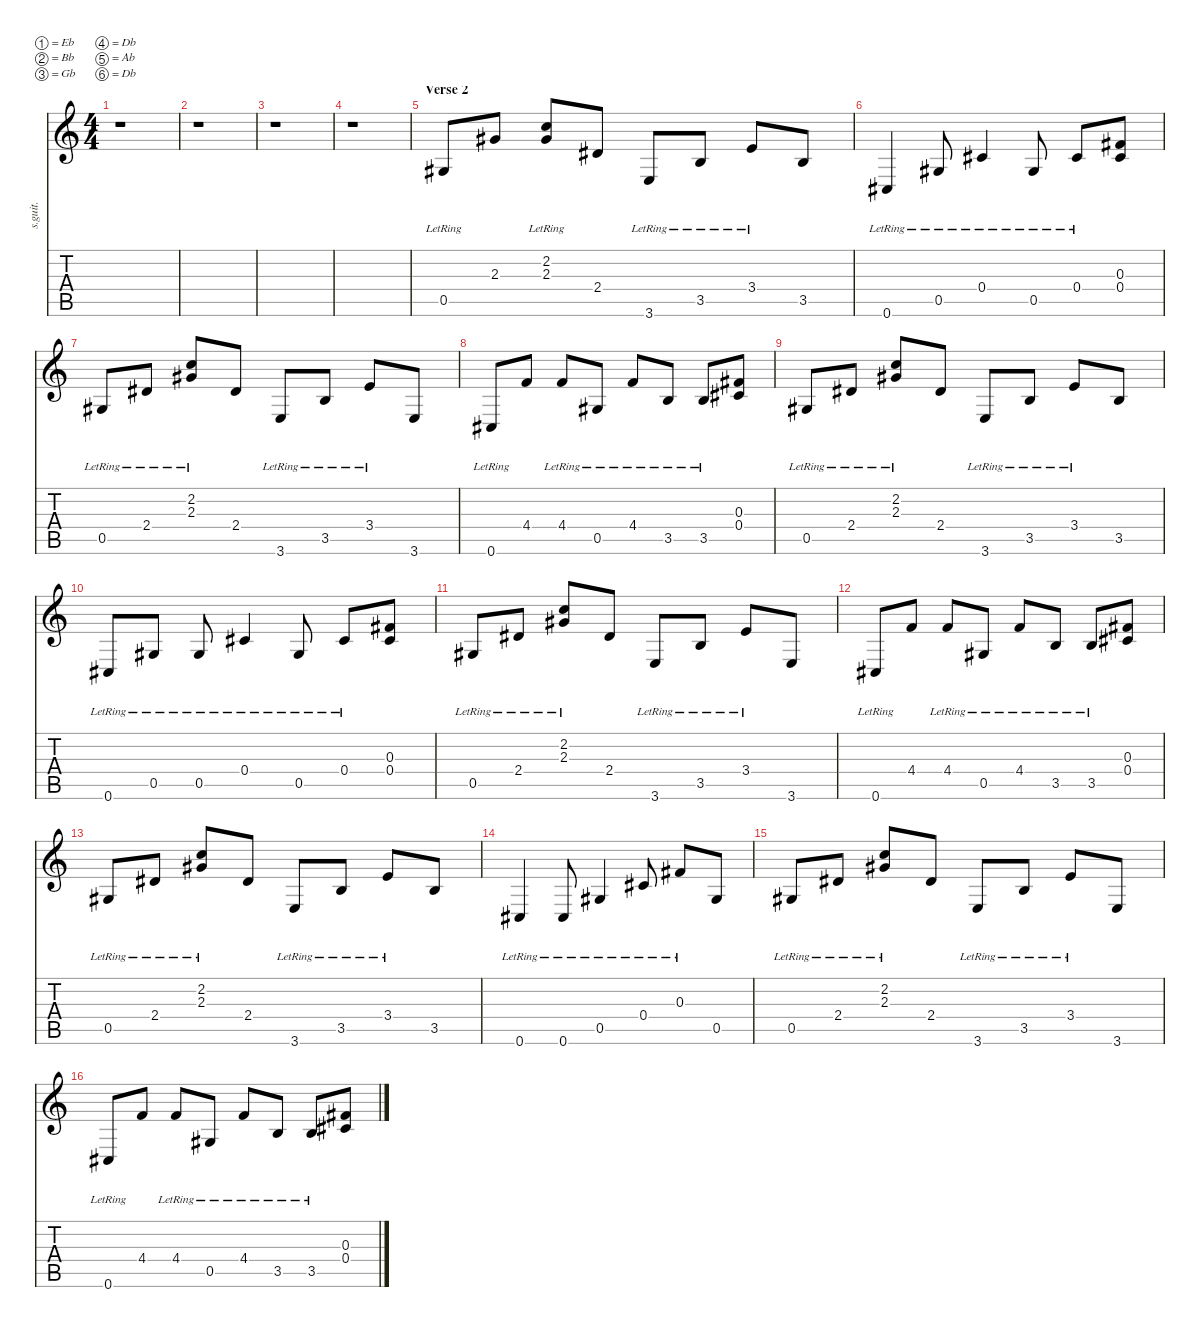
\defaultSystemsLayout 4
\hideDynamics
\bracketExtendMode nobrackets
\track ("Kurt Cobain - Clean Guitar" "s.guit.") {instrument electricguitarclean}
\staff {score tabs}
\tuning (Eb4 Bb3 Gb3 Db3 Ab2 Db2)
\ts (4 4)
\tempo (100 hide)
\clef g2
\ks c
r.1{dy f} |
r.1 |
r.1 |
r.1 |
\section ("" "Verse 2")
0.5{lr acc #}.8{lyrics (0 "") lyrics (1 "") lyrics (2 "") lyrics (3 "") lyrics (4 "") dy mf} 2.3{acc #}.8{lyrics (0 "") lyrics (1 "") lyrics (2 "") lyrics (3 "") lyrics (4 "")} (2.2{lr} 2.3{lr acc #}).8{lyrics (0 "") lyrics (1 "") lyrics (2 "") lyrics (3 "") lyrics (4 "")} 2.4{acc #}.8{lyrics (0 "") lyrics (1 "") lyrics (2 "") lyrics (3 "") lyrics (4 "")} 3.6{lr}.8{lyrics (0 "") lyrics (1 "") lyrics (2 "") lyrics (3 "") lyrics (4 "")} 3.5{lr}.8{lyrics (0 "") lyrics (1 "") lyrics (2 "") lyrics (3 "") lyrics (4 "")} 3.4{lr}.8{lyrics (0 "") lyrics (1 "") lyrics (2 "") lyrics (3 "") lyrics (4 "")} 3.5.8{lyrics (0 "") lyrics (1 "") lyrics (2 "") lyrics (3 "") lyrics (4 "")} |
0.6{lr acc #}.4{lyrics (0 "") lyrics (1 "") lyrics (2 "") lyrics (3 "") lyrics (4 "")} 0.5{lr acc #}.8{lyrics (0 "") lyrics (1 "") lyrics (2 "") lyrics (3 "") lyrics (4 "")} 0.4{lr acc #}.4{lyrics (0 "") lyrics (1 "") lyrics (2 "") lyrics (3 "") lyrics (4 "")} 0.5{lr acc #}.8{lyrics (0 "") lyrics (1 "") lyrics (2 "") lyrics (3 "") lyrics (4 "")} 0.4{lr acc #}.8{lyrics (0 "") lyrics (1 "") lyrics (2 "") lyrics (3 "") lyrics (4 "")} (0.3{acc #} 0.4{acc #}).8{lyrics (0 "") lyrics (1 "") lyrics (2 "") lyrics (3 "") lyrics (4 "")} |
0.5{lr acc #}.8{lyrics (0 "") lyrics (1 "") lyrics (2 "") lyrics (3 "") lyrics (4 "")} 2.4{lr acc #}.8{lyrics (0 "") lyrics (1 "") lyrics (2 "") lyrics (3 "") lyrics (4 "")} (2.2{lr} 2.3{lr acc #}).8{lyrics (0 "") lyrics (1 "") lyrics (2 "") lyrics (3 "") lyrics (4 "")} 2.4{acc #}.8{lyrics (0 "") lyrics (1 "") lyrics (2 "") lyrics (3 "") lyrics (4 "")} 3.6{lr}.8{lyrics (0 "") lyrics (1 "") lyrics (2 "") lyrics (3 "") lyrics (4 "")} 3.5{lr}.8{lyrics (0 "") lyrics (1 "") lyrics (2 "") lyrics (3 "") lyrics (4 "")} 3.4{lr}.8{lyrics (0 "") lyrics (1 "") lyrics (2 "") lyrics (3 "") lyrics (4 "")} 3.6.8{lyrics (0 "") lyrics (1 "") lyrics (2 "") lyrics (3 "") lyrics (4 "") dy f} |
0.6{lr acc #}.8{lyrics (0 "") lyrics (1 "") lyrics (2 "") lyrics (3 "") lyrics (4 "") dy mf} 4.4.8{lyrics (0 "") lyrics (1 "") lyrics (2 "") lyrics (3 "") lyrics (4 "")} 4.4{lr}.8{lyrics (0 "") lyrics (1 "") lyrics (2 "") lyrics (3 "") lyrics (4 "")} 0.5{lr acc #}.8{lyrics (0 "") lyrics (1 "") lyrics (2 "") lyrics (3 "") lyrics (4 "")} 4.4{lr}.8{lyrics (0 "") lyrics (1 "") lyrics (2 "") lyrics (3 "") lyrics (4 "")} 3.5{lr}.8{lyrics (0 "") lyrics (1 "") lyrics (2 "") lyrics (3 "") lyrics (4 "")} 3.5{lr}.8{lyrics (0 "") lyrics (1 "") lyrics (2 "") lyrics (3 "") lyrics (4 "")} (0.3{acc #} 0.4{acc #}).8{lyrics (0 "") lyrics (1 "") lyrics (2 "") lyrics (3 "") lyrics (4 "")} |
0.5{lr acc #}.8{lyrics (0 "") lyrics (1 "") lyrics (2 "") lyrics (3 "") lyrics (4 "")} 2.4{lr acc #}.8{lyrics (0 "") lyrics (1 "") lyrics (2 "") lyrics (3 "") lyrics (4 "")} (2.2{lr} 2.3{lr acc #}).8{lyrics (0 "") lyrics (1 "") lyrics (2 "") lyrics (3 "") lyrics (4 "")} 2.4{acc #}.8{lyrics (0 "") lyrics (1 "") lyrics (2 "") lyrics (3 "") lyrics (4 "")} 3.6{lr}.8{lyrics (0 "") lyrics (1 "") lyrics (2 "") lyrics (3 "") lyrics (4 "")} 3.5{lr}.8{lyrics (0 "") lyrics (1 "") lyrics (2 "") lyrics (3 "") lyrics (4 "")} 3.4{lr}.8{lyrics (0 "") lyrics (1 "") lyrics (2 "") lyrics (3 "") lyrics (4 "")} 3.5.8{lyrics (0 "") lyrics (1 "") lyrics (2 "") lyrics (3 "") lyrics (4 "")} |
0.6{lr acc #}.8{lyrics (0 "") lyrics (1 "") lyrics (2 "") lyrics (3 "") lyrics (4 "")} 0.5{lr acc #}.8{lyrics (0 "") lyrics (1 "") lyrics (2 "") lyrics (3 "") lyrics (4 "")} 0.5{lr acc #}.8{lyrics (0 "") lyrics (1 "") lyrics (2 "") lyrics (3 "") lyrics (4 "")} 0.4{lr acc #}.4{lyrics (0 "") lyrics (1 "") lyrics (2 "") lyrics (3 "") lyrics (4 "")} 0.5{lr acc #}.8{lyrics (0 "") lyrics (1 "") lyrics (2 "") lyrics (3 "") lyrics (4 "")} 0.4{lr acc #}.8{lyrics (0 "") lyrics (1 "") lyrics (2 "") lyrics (3 "") lyrics (4 "")} (0.3{acc #} 0.4{acc #}).8{lyrics (0 "") lyrics (1 "") lyrics (2 "") lyrics (3 "") lyrics (4 "")} |
0.5{lr acc #}.8{lyrics (0 "") lyrics (1 "") lyrics (2 "") lyrics (3 "") lyrics (4 "")} 2.4{lr acc #}.8{lyrics (0 "") lyrics (1 "") lyrics (2 "") lyrics (3 "") lyrics (4 "")} (2.2{lr} 2.3{lr acc #}).8{lyrics (0 "") lyrics (1 "") lyrics (2 "") lyrics (3 "") lyrics (4 "")} 2.4{acc #}.8{lyrics (0 "") lyrics (1 "") lyrics (2 "") lyrics (3 "") lyrics (4 "")} 3.6{lr}.8{lyrics (0 "") lyrics (1 "") lyrics (2 "") lyrics (3 "") lyrics (4 "")} 3.5{lr}.8{lyrics (0 "") lyrics (1 "") lyrics (2 "") lyrics (3 "") lyrics (4 "")} 3.4{lr}.8{lyrics (0 "") lyrics (1 "") lyrics (2 "") lyrics (3 "") lyrics (4 "")} 3.6.8{lyrics (0 "") lyrics (1 "") lyrics (2 "") lyrics (3 "") lyrics (4 "") dy f} |
0.6{lr acc #}.8{lyrics (0 "") lyrics (1 "") lyrics (2 "") lyrics (3 "") lyrics (4 "") dy mf} 4.4.8{lyrics (0 "") lyrics (1 "") lyrics (2 "") lyrics (3 "") lyrics (4 "")} 4.4{lr}.8{lyrics (0 "") lyrics (1 "") lyrics (2 "") lyrics (3 "") lyrics (4 "")} 0.5{lr acc #}.8{lyrics (0 "") lyrics (1 "") lyrics (2 "") lyrics (3 "") lyrics (4 "")} 4.4{lr}.8{lyrics (0 "") lyrics (1 "") lyrics (2 "") lyrics (3 "") lyrics (4 "")} 3.5{lr}.8{lyrics (0 "") lyrics (1 "") lyrics (2 "") lyrics (3 "") lyrics (4 "")} 3.5{lr}.8{lyrics (0 "") lyrics (1 "") lyrics (2 "") lyrics (3 "") lyrics (4 "")} (0.3{acc #} 0.4{acc #}).8{lyrics (0 "") lyrics (1 "") lyrics (2 "") lyrics (3 "") lyrics (4 "")} |
0.5{lr acc #}.8{lyrics (0 "") lyrics (1 "") lyrics (2 "") lyrics (3 "") lyrics (4 "")} 2.4{lr acc #}.8{lyrics (0 "") lyrics (1 "") lyrics (2 "") lyrics (3 "") lyrics (4 "")} (2.2{lr} 2.3{lr acc #}).8{lyrics (0 "") lyrics (1 "") lyrics (2 "") lyrics (3 "") lyrics (4 "")} 2.4{acc #}.8{lyrics (0 "") lyrics (1 "") lyrics (2 "") lyrics (3 "") lyrics (4 "")} 3.6{lr}.8{lyrics (0 "") lyrics (1 "") lyrics (2 "") lyrics (3 "") lyrics (4 "")} 3.5{lr}.8{lyrics (0 "") lyrics (1 "") lyrics (2 "") lyrics (3 "") lyrics (4 "")} 3.4{lr}.8{lyrics (0 "") lyrics (1 "") lyrics (2 "") lyrics (3 "") lyrics (4 "")} 3.5.8{lyrics (0 "") lyrics (1 "") lyrics (2 "") lyrics (3 "") lyrics (4 "")} |
0.6{lr acc #}.4{lyrics (0 "") lyrics (1 "") lyrics (2 "") lyrics (3 "") lyrics (4 "")} 0.6{lr acc #}.8{lyrics (0 "") lyrics (1 "") lyrics (2 "") lyrics (3 "") lyrics (4 "")} 0.5{lr acc #}.4{lyrics (0 "") lyrics (1 "") lyrics (2 "") lyrics (3 "") lyrics (4 "")} 0.4{lr acc #}.8{lyrics (0 "") lyrics (1 "") lyrics (2 "") lyrics (3 "") lyrics (4 "")} 0.3{lr acc #}.8{lyrics (0 "") lyrics (1 "") lyrics (2 "") lyrics (3 "") lyrics (4 "")} 0.5{acc #}.8{lyrics (0 "") lyrics (1 "") lyrics (2 "") lyrics (3 "") lyrics (4 "")} |
0.5{lr acc #}.8{lyrics (0 "") lyrics (1 "") lyrics (2 "") lyrics (3 "") lyrics (4 "")} 2.4{lr acc #}.8{lyrics (0 "") lyrics (1 "") lyrics (2 "") lyrics (3 "") lyrics (4 "")} (2.2{lr} 2.3{lr acc #}).8{lyrics (0 "") lyrics (1 "") lyrics (2 "") lyrics (3 "") lyrics (4 "")} 2.4{acc #}.8{lyrics (0 "") lyrics (1 "") lyrics (2 "") lyrics (3 "") lyrics (4 "")} 3.6{lr}.8{lyrics (0 "") lyrics (1 "") lyrics (2 "") lyrics (3 "") lyrics (4 "")} 3.5{lr}.8{lyrics (0 "") lyrics (1 "") lyrics (2 "") lyrics (3 "") lyrics (4 "")} 3.4{lr}.8{lyrics (0 "") lyrics (1 "") lyrics (2 "") lyrics (3 "") lyrics (4 "")} 3.6.8{lyrics (0 "") lyrics (1 "") lyrics (2 "") lyrics (3 "") lyrics (4 "") dy f} |
0.6{lr acc #}.8{lyrics (0 "") lyrics (1 "") lyrics (2 "") lyrics (3 "") lyrics (4 "") dy mf} 4.4.8{lyrics (0 "") lyrics (1 "") lyrics (2 "") lyrics (3 "") lyrics (4 "")} 4.4{lr}.8{lyrics (0 "") lyrics (1 "") lyrics (2 "") lyrics (3 "") lyrics (4 "")} 0.5{lr acc #}.8{lyrics (0 "") lyrics (1 "") lyrics (2 "") lyrics (3 "") lyrics (4 "")} 4.4{lr}.8{lyrics (0 "") lyrics (1 "") lyrics (2 "") lyrics (3 "") lyrics (4 "")} 3.5{lr}.8{lyrics (0 "") lyrics (1 "") lyrics (2 "") lyrics (3 "") lyrics (4 "")} 3.5{lr}.8{lyrics (0 "") lyrics (1 "") lyrics (2 "") lyrics (3 "") lyrics (4 "")} (0.3{acc #} 0.4{acc #}).8{lyrics (0 "") lyrics (1 "") lyrics (2 "") lyrics (3 "") lyrics (4 "")}
